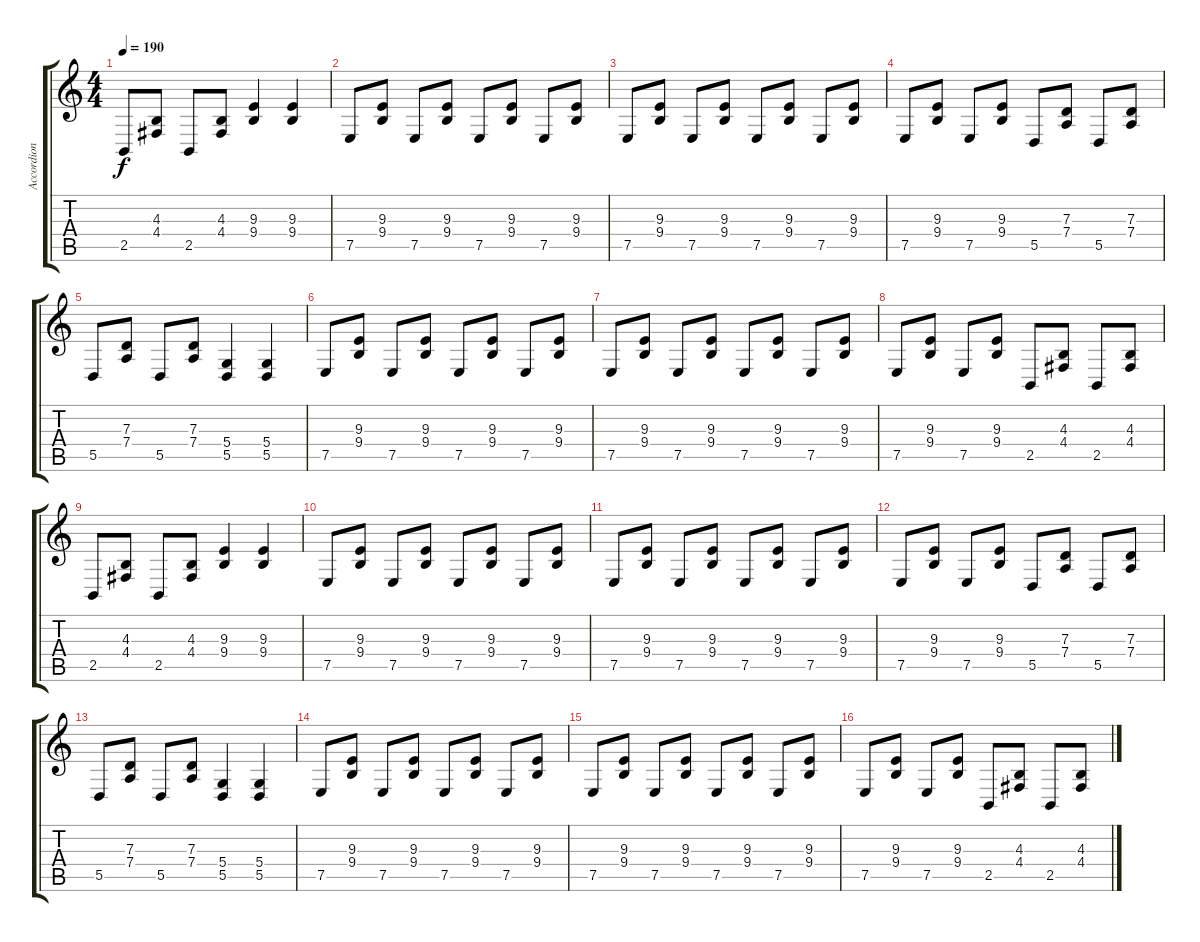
\track ("Accordion" "Accordion") {instrument accordion}
\staff {score tabs}
\tuning (E4 B3 G3 D3 A2 E2) {hide}
\ts (4 4)
\tempo 190
\clef g2
\ks c
2.5.8{dy f} (4.3 4.4).8 2.5.8 (4.3 4.4).8 (9.3 9.4).4 (9.3 9.4).4 |
7.5.8 (9.3 9.4).8 7.5.8 (9.3 9.4).8 7.5.8 (9.3 9.4).8 7.5.8 (9.3 9.4).8 |
7.5.8 (9.3 9.4).8 7.5.8 (9.3 9.4).8 7.5.8 (9.3 9.4).8 7.5.8 (9.3 9.4).8 |
7.5.8 (9.3 9.4).8 7.5.8 (9.3 9.4).8 5.5.8 (7.3 7.4).8 5.5.8 (7.3 7.4).8 |
5.5.8 (7.3 7.4).8 5.5.8 (7.3 7.4).8 (5.4 5.5).4 (5.4 5.5).4 |
7.5.8 (9.3 9.4).8 7.5.8 (9.3 9.4).8 7.5.8 (9.3 9.4).8 7.5.8 (9.3 9.4).8 |
7.5.8 (9.3 9.4).8 7.5.8 (9.3 9.4).8 7.5.8 (9.3 9.4).8 7.5.8 (9.3 9.4).8 |
7.5.8 (9.3 9.4).8 7.5.8 (9.3 9.4).8 2.5.8 (4.3 4.4).8 2.5.8 (4.3 4.4).8 |
2.5.8 (4.3 4.4).8 2.5.8 (4.3 4.4).8 (9.3 9.4).4 (9.3 9.4).4 |
7.5.8 (9.3 9.4).8 7.5.8 (9.3 9.4).8 7.5.8 (9.3 9.4).8 7.5.8 (9.3 9.4).8 |
7.5.8 (9.3 9.4).8 7.5.8 (9.3 9.4).8 7.5.8 (9.3 9.4).8 7.5.8 (9.3 9.4).8 |
7.5.8 (9.3 9.4).8 7.5.8 (9.3 9.4).8 5.5.8 (7.3 7.4).8 5.5.8 (7.3 7.4).8 |
5.5.8 (7.3 7.4).8 5.5.8 (7.3 7.4).8 (5.4 5.5).4 (5.4 5.5).4 |
7.5.8 (9.3 9.4).8 7.5.8 (9.3 9.4).8 7.5.8 (9.3 9.4).8 7.5.8 (9.3 9.4).8 |
7.5.8 (9.3 9.4).8 7.5.8 (9.3 9.4).8 7.5.8 (9.3 9.4).8 7.5.8 (9.3 9.4).8 |
7.5.8 (9.3 9.4).8 7.5.8 (9.3 9.4).8 2.5.8 (4.3 4.4).8 2.5.8 (4.3 4.4).8
